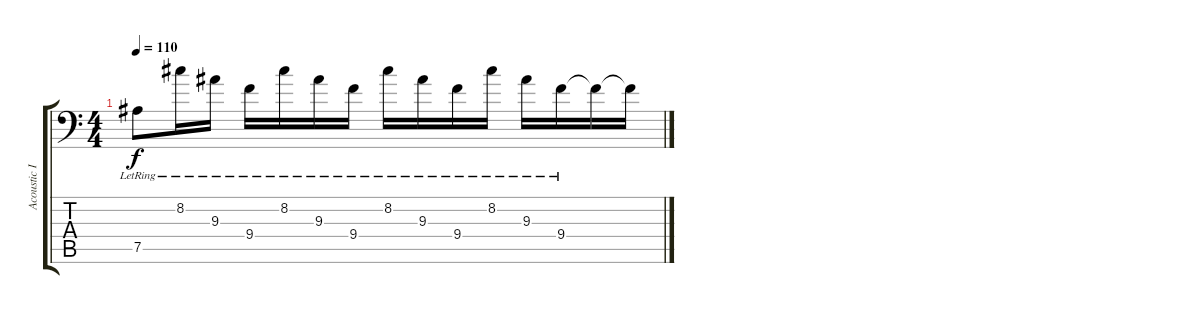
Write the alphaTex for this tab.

\track ("Acoustic II" "Acoustic I") {instrument acousticguitarsteel}
\staff {score tabs}
\tuning (Bb3 F3 Db3 Ab2 Eb2 Bb1) {hide}
\ts (4 4)
\tempo 110
\clef f4
\ks c
7.5{lr}.8{dy f} 8.2{lr}.16 9.3{lr}.16 9.4{lr}.16 8.2{lr}.16 9.3{lr}.16 9.4{lr}.16 8.2{lr}.16 9.3{lr}.16 9.4{lr}.16 8.2{lr}.16 9.3{lr}.16 9.4{lr}.16 9.4{t}.16 9.4{t}.16
